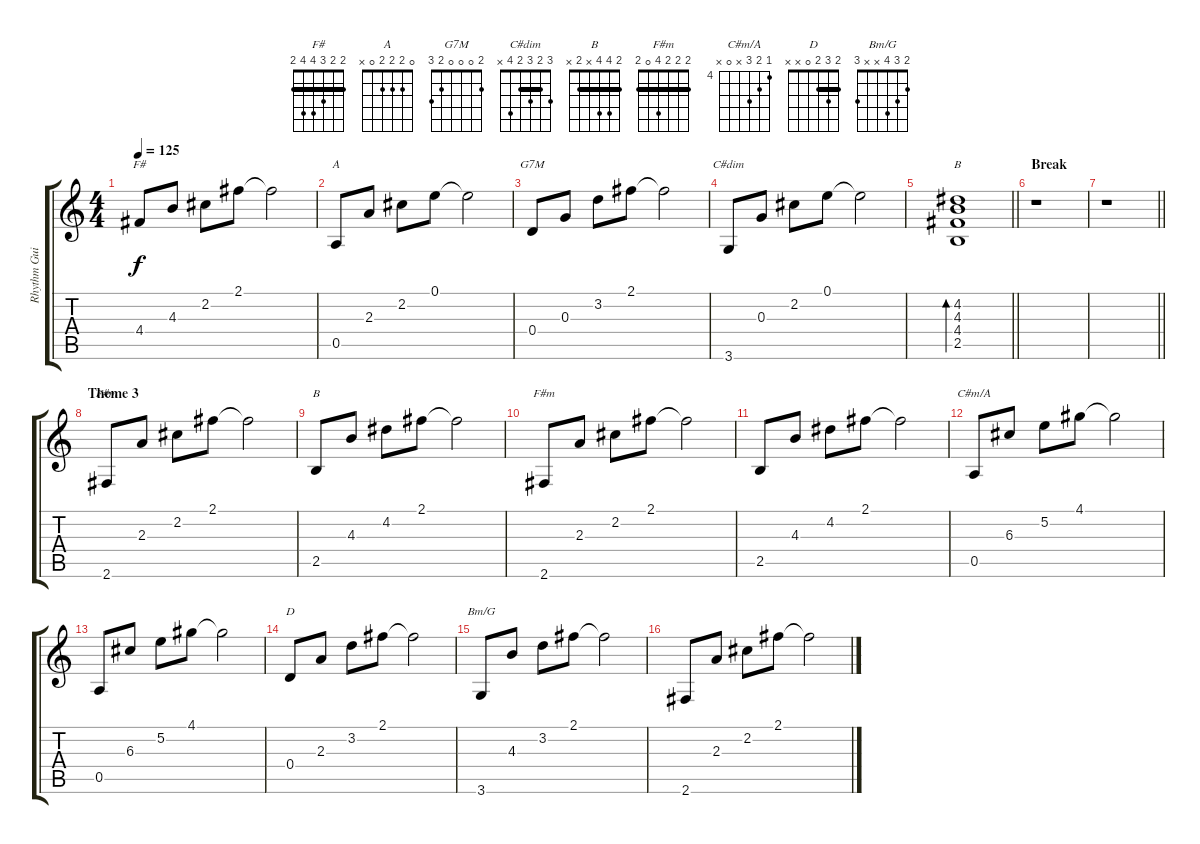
\track ("Rhythm Guitar" "Rhythm Gui") {instrument electricguitarjazz}
\staff {score tabs}
\tuning (E4 B3 G3 D3 A2 E2) {hide}
\chord ("F#" 2 2 3 4 4 2) {barre 2}
\chord ("A" 0 2 2 2 0 x)
\chord ("G7M" 2 0 0 0 2 3)
\chord ("C#dim" 3 2 3 2 4 x) {barre 2}
\chord ("B" 2 4 4 4 2 x) {barre 2}
\chord ("F#m" 2 2 2 x x 2) {barre 2}
\chord ("B" 2 4 4 x 2 x) {barre 2}
\chord ("F#m" 2 2 2 4 0 2) {barre 2}
\chord ("C#m/A" 4 5 6 x 0 x) {firstfret 4}
\chord ("D" 2 3 2 0 x x) {barre 2}
\chord ("Bm/G" 2 3 4 x x 3)
\ts (4 4)
\tempo 125
\clef g2
\ks c
4.4.8{ch "F#" dy f} 4.3.8 2.2.8 2.1.8 2.1{t}.2 |
0.5.8{ch "A"} 2.3.8 2.2.8 0.1.8 0.1{t}.2 |
0.4.8{ch "G7M"} 0.3.8 3.2.8 2.1.8 2.1{t}.2 |
3.6.8{ch "C#dim"} 0.3.8 2.2.8 0.1.8 0.1{t}.2 |
\barLineRight lightlight
(4.2 4.3 4.4 2.5).1{bd 240 ch "B"} |
\section ("" "Break")
r.1 |
\barLineRight lightlight
r.1 |
\section ("" "Theme 3")
2.6.8{ch "F#m"} 2.3.8 2.2.8 2.1.8 2.1{t}.2 |
2.5.8{ch "B"} 4.3.8 4.2.8 2.1.8 2.1{t}.2 |
2.6.8{ch "F#m"} 2.3.8 2.2.8 2.1.8 2.1{t}.2 |
2.5.8 4.3.8 4.2.8 2.1.8 2.1{t}.2 |
0.5.8{ch "C#m/A"} 6.3.8 5.2.8 4.1.8 4.1{t}.2 |
0.5.8 6.3.8 5.2.8 4.1.8 4.1{t}.2 |
0.4.8{ch "D"} 2.3.8 3.2.8 2.1.8 2.1{t}.2 |
3.6.8{ch "Bm/G"} 4.3.8 3.2.8 2.1.8 2.1{t}.2 |
2.6.8 2.3.8 2.2.8 2.1.8 2.1{t}.2
